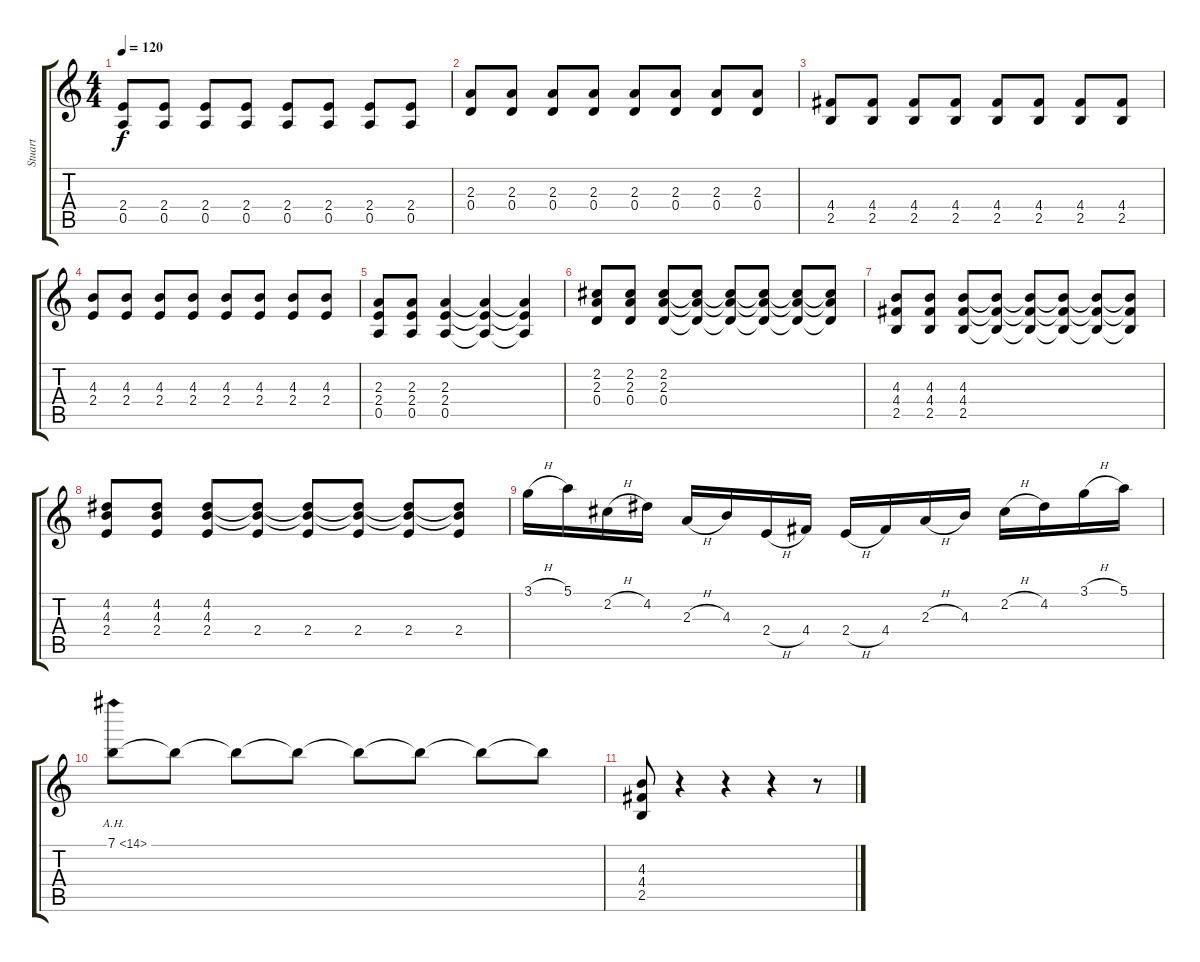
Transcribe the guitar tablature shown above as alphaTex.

\track ("Stuart" "Stuart") {instrument distortionguitar}
\staff {score tabs}
\tuning (E4 B3 G3 D3 A2 E2) {hide}
\ts (4 4)
\tempo 120
\clef g2
\ks c
(2.4 0.5).8{dy f} (2.4 0.5).8 (2.4 0.5).8 (2.4 0.5).8 (2.4 0.5).8 (2.4 0.5).8 (2.4 0.5).8 (2.4 0.5).8 |
(2.3 0.4).8 (2.3 0.4).8 (2.3 0.4).8 (2.3 0.4).8 (2.3 0.4).8 (2.3 0.4).8 (2.3 0.4).8 (2.3 0.4).8 |
(4.4 2.5).8 (4.4 2.5).8 (4.4 2.5).8 (4.4 2.5).8 (4.4 2.5).8 (4.4 2.5).8 (4.4 2.5).8 (4.4 2.5).8 |
(4.3 2.4).8 (4.3 2.4).8 (4.3 2.4).8 (4.3 2.4).8 (4.3 2.4).8 (4.3 2.4).8 (4.3 2.4).8 (4.3 2.4).8 |
(2.3 2.4 0.5).8 (2.3 2.4 0.5).8 (2.3 2.4 0.5).4 (2.3{t} 2.4{t} 0.5{t}).4 (2.3{t} 2.4{t} 0.5{t}).4 |
(2.2 2.3 0.4).8 (2.2 2.3 0.4).8 (2.2 2.3 0.4).8 (2.2{t} 2.3{t} 0.4{t}).8 (2.2{t} 2.3{t} 0.4{t}).8 (2.2{t} 2.3{t} 0.4{t}).8 (2.2{t} 2.3{t} 0.4{t}).8 (2.2{t} 2.3{t} 0.4{t}).8 |
(4.3 4.4 2.5).8 (4.3 4.4 2.5).8 (4.3 4.4 2.5).8 (4.3{t} 4.4{t} 2.5{t}).8 (4.3{t} 4.4{t} 2.5{t}).8 (4.3{t} 4.4{t} 2.5{t}).8 (4.3{t} 4.4{t} 2.5{t}).8 (4.3{t} 4.4{t} 2.5{t}).8 |
(4.2 4.3 2.4).8 (4.2 4.3 2.4).8 (4.2 4.3 2.4).8 (4.2{t} 4.3{t} 2.4).8 (4.2{t} 4.3{t} 2.4).8 (4.2{t} 4.3{t} 2.4).8 (4.2{t} 4.3{t} 2.4).8 (4.2{t} 4.3{t} 2.4).8 |
3.1{h}.16 5.1.16 2.2{h}.16 4.2.16 2.3{h}.16 4.3.16 2.4{h}.16 4.4.16 2.4{h}.16 4.4.16 2.3{h}.16 4.3.16 2.2{h}.16 4.2.16 3.1{h}.16 5.1.16 |
7.1{ah 7}.8 7.1{t}.8 7.1{t}.8 7.1{t}.8 7.1{t}.8 7.1{t}.8 7.1{t}.8 7.1{t}.8 |
(4.3 4.4 2.5).8 r.4 r.4 r.4 r.8
